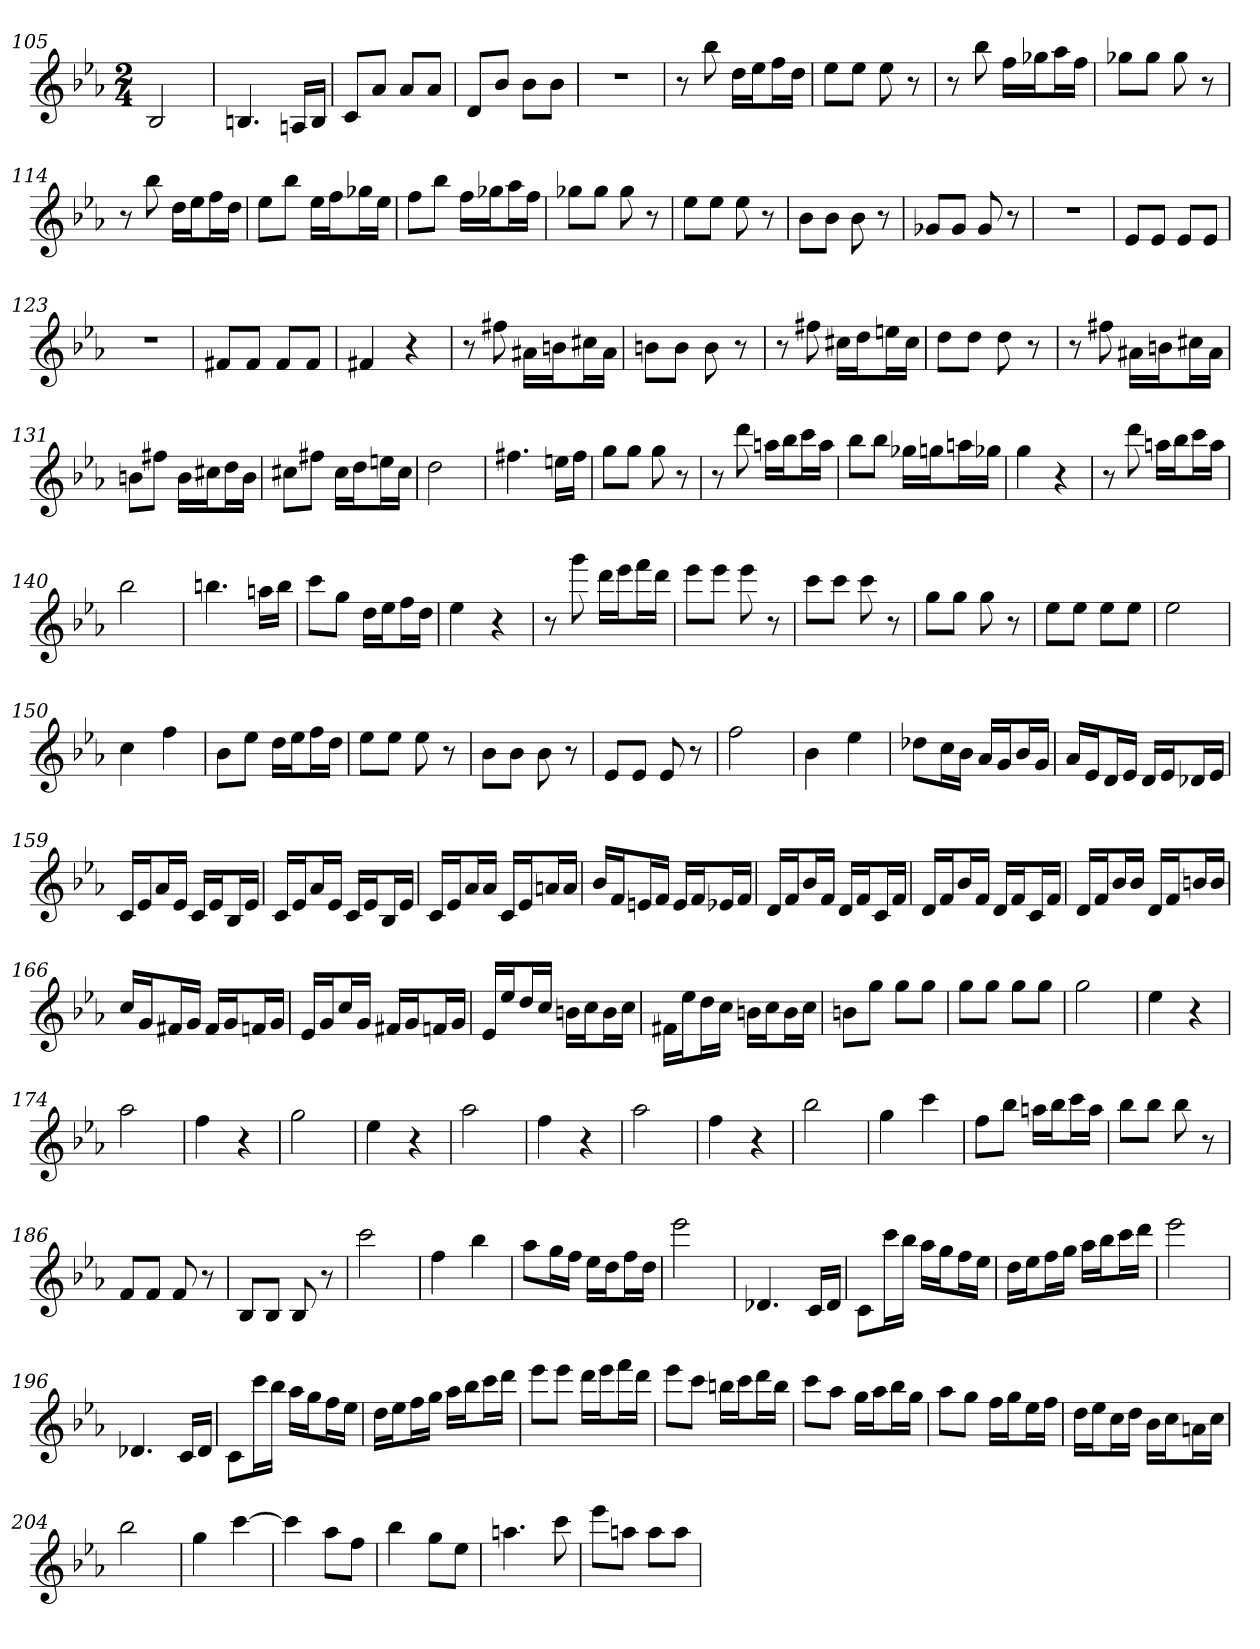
**kern
*part1
*staff1
*k[b-e-a-]
*E-:
*M2/4
=105
2B-
=106
4.Bn
16AnLL
16BJJ
=107
8cL
8a-J
8a-L
8a-J
=108
8dL
8b-J
8b-L
8b-J
=109
2r
=110
8r
8bb-
16ddLL
16ee-J
16ffL
16ddJJ
=111
8ee-L
8ee-J
8ee-
8r
=112
8r
8bb-
16ffLL
16gg-XJ
16aa-L
16ffJJ
=113
8gg-XL
8gg-J
8gg-
8r
=114
8r
8bb-
16ddLL
16ee-J
16ffL
16ddJJ
=115
8ee-L
8bb-J
16ee-LL
16ffJ
16gg-XL
16ee-JJ
=116
8ffL
8bb-J
16ffLL
16gg-XJ
16aa-L
16ffJJ
=117
8gg-XL
8gg-J
8gg-
8r
=118
8ee-L
8ee-J
8ee-
8r
=119
8b-L
8b-J
8b-
8r
=120
8g-XL
8g-J
8g-
8r
=121
2r
=122
8e-L
8e-J
8e-L
8e-J
=123
2r
=124
8f#XL
8f#J
8f#L
8f#J
=125
4f#X
4r
=126
8r
8ff#X
16a#XLL
16bnJ
16cc#XL
16a#JJ
=127
8bnL
8bJ
8b
8r
=128
8r
8ff#X
16cc#XLL
16ddJ
16eenL
16cc#JJ
=129
8ddL
8ddJ
8dd
8r
=130
8r
8ff#X
16a#XLL
16bnJ
16cc#XL
16a#JJ
=131
8bnL
8ff#XJ
16bLL
16cc#XJ
16ddL
16bJJ
=132
8cc#XL
8ff#XJ
16cc#LL
16ddJ
16eenL
16cc#JJ
=133
2dd
=134
4.ff#X
16eenLL
16ff#JJ
=135
8ggL
8ggJ
8gg
8r
=136
8r
8ddd
16aanLL
16bb-J
16cccL
16aaJJ
=137
8bb-L
8bb-J
16gg-XLL
16ggnJ
16aanL
16gg-XJJ
=138
4gg
4r
=139
8r
8ddd
16aanLL
16bb-J
16cccL
16aaJJ
=140
2bb-
=141
4.bbn
16aanLL
16bbJJ
=142
8cccL
8ggJ
16ddLL
16ee-J
16ffL
16ddJJ
=143
4ee-
4r
=144
8r
8ggg
16dddLL
16eee-J
16fffL
16dddJJ
=145
8eee-L
8eee-J
8eee-
8r
=146
8cccL
8cccJ
8ccc
8r
=147
8ggL
8ggJ
8gg
8r
=148
8ee-L
8ee-J
8ee-L
8ee-J
=149
2ee-
=150
4cc
4ff
=151
8b-L
8ee-J
16ddLL
16ee-J
16ffL
16ddJJ
=152
8ee-L
8ee-J
8ee-
8r
=153
8b-L
8b-J
8b-
8r
=154
8e-L
8e-J
8e-
8r
=155
2ff
=156
4b-
4ee-
=157
8dd-XL
16ccL
16b-JJ
16a-LL
16gJ
16b-L
16gJJ
=158
16a-LL
16e-J
16dL
16e-JJ
16dLL
16e-J
16d-XL
16e-JJ
=159
16cLL
16e-J
16a-L
16e-JJ
16cLL
16e-J
16B-L
16e-JJ
=160
16cLL
16e-J
16a-L
16e-JJ
16cLL
16e-J
16B-L
16e-JJ
=161
16cLL
16e-J
16a-L
16a-JJ
16cLL
16e-J
16anL
16aJJ
=162
16b-LL
16fJ
16enL
16fJJ
16eLL
16fJ
16e-XL
16fJJ
=163
16dLL
16fJ
16b-L
16fJJ
16dLL
16fJ
16cL
16fJJ
=164
16dLL
16fJ
16b-L
16fJJ
16dLL
16fJ
16cL
16fJJ
=165
16dLL
16fJ
16b-L
16b-JJ
16dLL
16fJ
16bnL
16bJJ
=166
16ccLL
16gJ
16f#XL
16gJJ
16f#LL
16gJ
16fnL
16gJJ
=167
16e-LL
16gJ
16ccL
16gJJ
16f#XLL
16gJ
16fnL
16gJJ
=168
16e-LL
16ee-J
16ddL
16ccJJ
16bnLL
16ccJ
16bL
16ccJJ
=169
16f#XLL
16ee-J
16ddL
16ccJJ
16bnLL
16ccJ
16bL
16ccJJ
=170
8bnL
8ggJ
8ggL
8ggJ
=171
8ggL
8ggJ
8ggL
8ggJ
=172
2gg
=173
4ee-
4r
=174
2aa-
=175
4ff
4r
=176
2gg
=177
4ee-
4r
=178
2aa-
=179
4ff
4r
=180
2aa-
=181
4ff
4r
=182
2bb-
=183
4gg
4ccc
=184
8ffL
8bb-J
16aanLL
16bb-J
16cccL
16aaJJ
=185
8bb-L
8bb-J
8bb-
8r
=186
8fL
8fJ
8f
8r
=187
8B-L
8B-J
8B-
8r
=188
2ccc
=189
4ff
4bb-
=190
8aa-L
16ggL
16ffJJ
16ee-LL
16ddJ
16ffL
16ddJJ
=191
2eee-
=192
4.d-X
16cLL
16d-JJ
=193
8cL
16cccL
16bb-JJ
16aa-LL
16ggJ
16ffL
16ee-JJ
=194
16ddLL
16ee-J
16ffL
16ggJJ
16aa-LL
16bb-J
16cccL
16dddJJ
=195
2eee-
=196
4.d-X
16cLL
16d-JJ
=197
8cL
16cccL
16bb-JJ
16aa-LL
16ggJ
16ffL
16ee-JJ
=198
16ddLL
16ee-J
16ffL
16ggJJ
16aa-LL
16bb-J
16cccL
16dddJJ
=199
8eee-L
8eee-J
16dddLL
16eee-J
16fffL
16dddJJ
=200
8eee-L
8cccJ
16bbnLL
16cccJ
16dddL
16bbJJ
=201
8cccL
8aa-J
16ggLL
16aa-J
16bb-L
16ggJJ
=202
8aa-L
8ggJ
16ffLL
16ggJ
16ee-L
16ffJJ
=203
16ddLL
16ee-J
16ccL
16ddJJ
16b-LL
16ccJ
16anL
16ccJJ
=204
2bb-
=205
4gg
[4ccc
=206
4ccc]
8aa-L
8ffJ
=207
4bb-
8ggL
8ee-J
=208
4.aan
8ccc
=209
8eee-L
8aanJ
8aaL
8aaJ
=
*-
